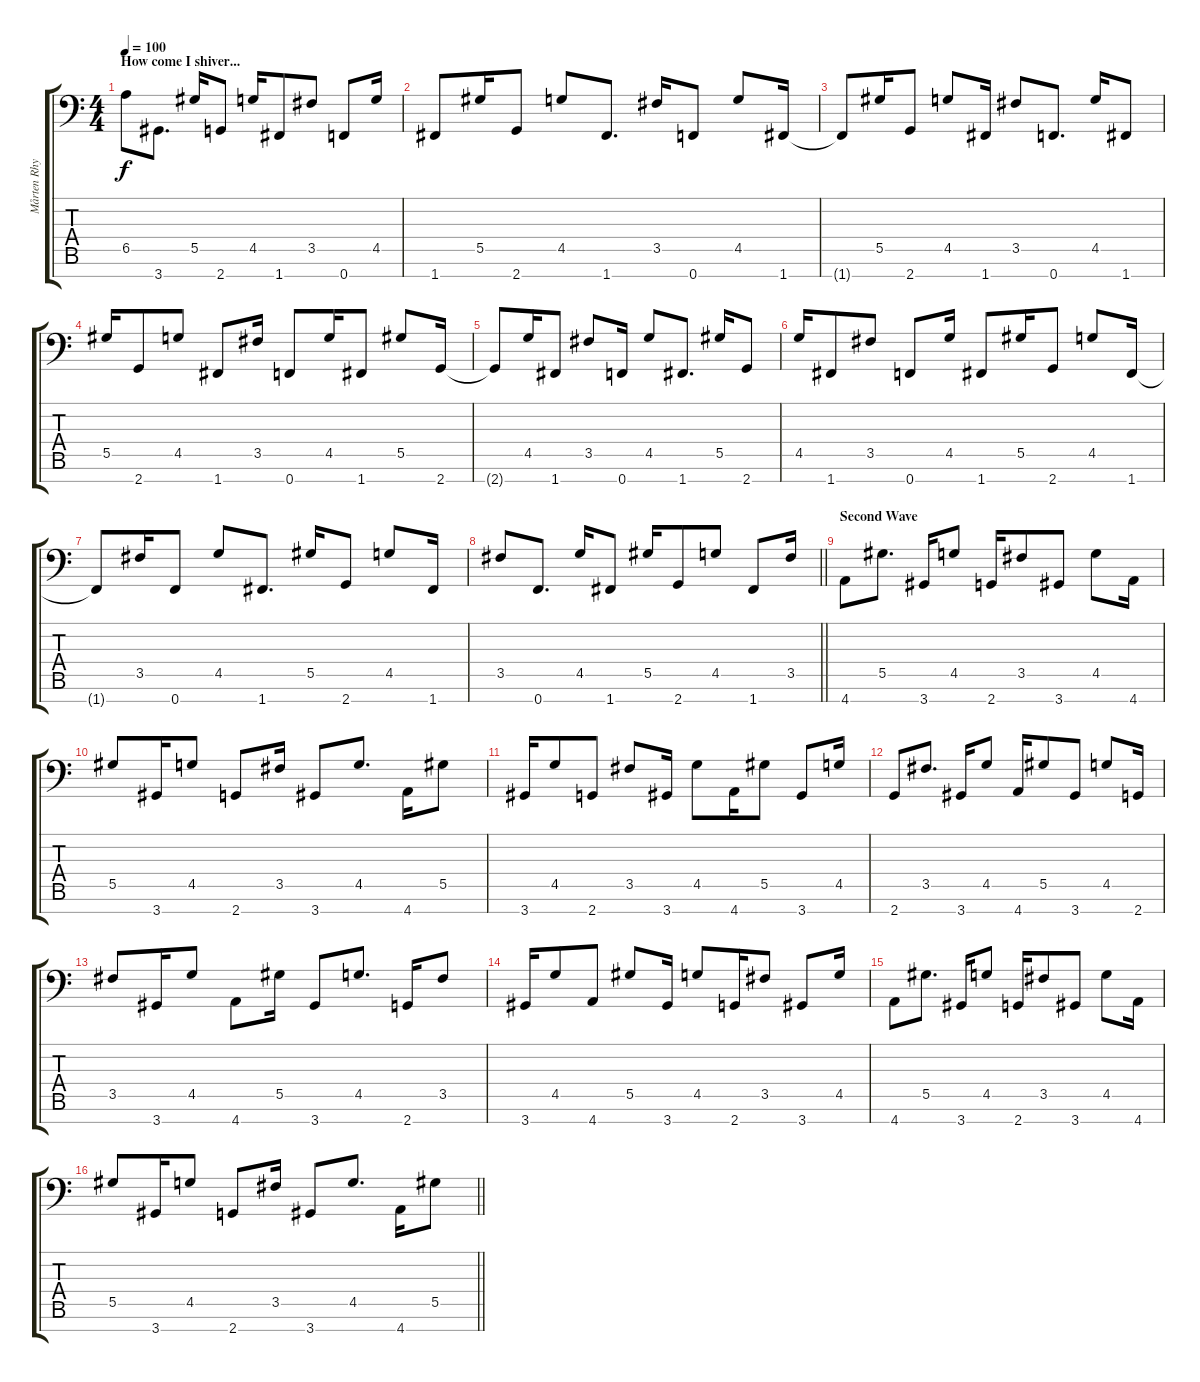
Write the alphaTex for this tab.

\track ("Mårten Rhythm" "Mårten Rhy") {instrument distortionguitar}
\staff {score tabs}
\tuning (Bb3 Gb3 Db3 Ab2 Eb2 Bb1 F1) {hide}
\ts (4 4)
\section ("" "How come I shiver...")
\tempo 100
\clef f4
\ks c
6.5.8{dy f} 3.7.8{d} 5.5.16 2.7.8 4.5.16 1.7.8 3.5.8 0.7.8 4.5.16 |
1.7.8 5.5.16 2.7.8 4.5.8 1.7.8{d} 3.5.16 0.7.8 4.5.8 1.7.16 |
1.7{t}.8 5.5.16 2.7.8 4.5.8 1.7.16 3.5.8 0.7.8{d} 4.5.16 1.7.8 |
5.5.16 2.7.8 4.5.8 1.7.8 3.5.16 0.7.8 4.5.16 1.7.8 5.5.8 2.7.16 |
2.7{t}.8 4.5.16 1.7.8 3.5.8 0.7.16 4.5.8 1.7.8{d} 5.5.16 2.7.8 |
4.5.16 1.7.8 3.5.8 0.7.8 4.5.16 1.7.8 5.5.16 2.7.8 4.5.8 1.7.16 |
1.7{t}.8 3.5.16 0.7.8 4.5.8 1.7.8{d} 5.5.16 2.7.8 4.5.8 1.7.16 |
\barLineRight lightlight
3.5.8 0.7.8{d} 4.5.16 1.7.8 5.5.16 2.7.8 4.5.8 1.7.8 3.5.16 |
\section ("" "Second Wave")
4.7.8 5.5.8{d} 3.7.16 4.5.8 2.7.16 3.5.8 3.7.8 4.5.8 4.7.16 |
5.5.8 3.7.16 4.5.8 2.7.8 3.5.16 3.7.8 4.5.8{d} 4.7.16 5.5.8 |
3.7.16 4.5.8 2.7.8 3.5.8 3.7.16 4.5.8 4.7.16 5.5.8 3.7.8 4.5.16 |
2.7.8 3.5.8{d} 3.7.16 4.5.8 4.7.16 5.5.8 3.7.8 4.5.8 2.7.16 |
3.5.8 3.7.16 4.5.8 4.7.8 5.5.16 3.7.8 4.5.8{d} 2.7.16 3.5.8 |
3.7.16 4.5.8 4.7.8 5.5.8 3.7.16 4.5.8 2.7.16 3.5.8 3.7.8 4.5.16 |
4.7.8 5.5.8{d} 3.7.16 4.5.8 2.7.16 3.5.8 3.7.8 4.5.8 4.7.16 |
\barLineRight lightlight
5.5.8 3.7.16 4.5.8 2.7.8 3.5.16 3.7.8 4.5.8{d} 4.7.16 5.5.8
